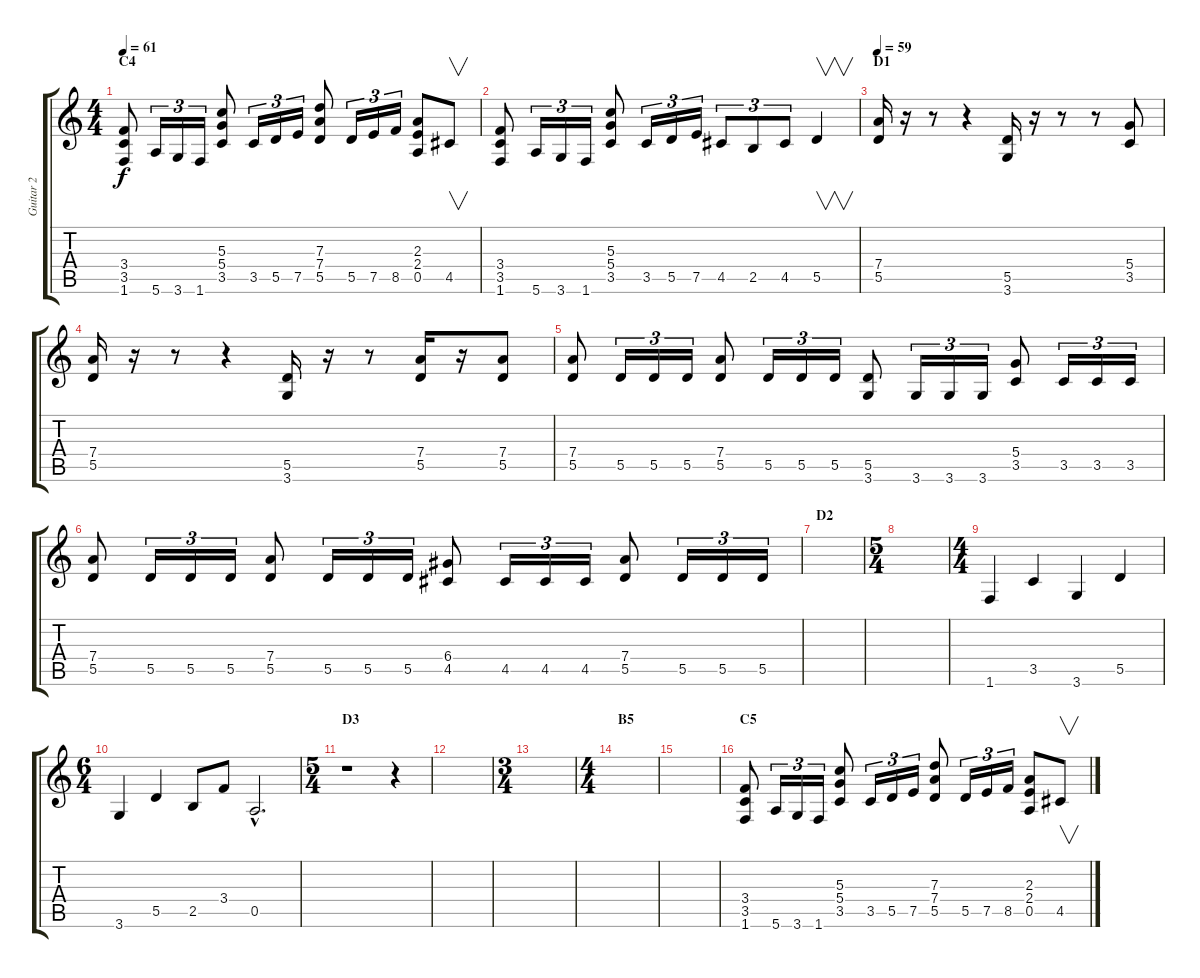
\track ("Guitar 2" "Guitar 2") {instrument overdrivenguitar}
\staff {score tabs}
\tuning (E4 B3 G3 D3 A2 E2) {hide}
\ts (4 4)
\section ("" "C4")
\tempo 61
\clef g2
\ks c
(3.4 3.5 1.6).8{dy f} 5.6.16{tu (3 2)} 3.6.16{tu (3 2)} 1.6.16{tu (3 2)} (5.3 5.4 3.5).8 3.5.16{tu (3 2)} 5.5.16{tu (3 2)} 7.5.16{tu (3 2)} (7.3 7.4 5.5).8 5.5.16{tu (3 2)} 7.5.16{tu (3 2)} 8.5.16{tu (3 2)} (2.3 2.4 0.5).8 4.5.8{v} |
(3.4 3.5 1.6).8 5.6.16{tu (3 2)} 3.6.16{tu (3 2)} 1.6.16{tu (3 2)} (5.3 5.4 3.5).8 3.5.16{tu (3 2)} 5.5.16{tu (3 2)} 7.5.16{tu (3 2)} 4.5.8{tu (3 2)} 2.5.8{tu (3 2)} 4.5.8{tu (3 2)} 5.5.4{v} |
\section ("" "D1")
\tempo 59
(7.4 5.5).16 r.16 r.8 r.4 (5.5 3.6).16 r.16 r.8 r.8 (5.4 3.5).8 |
(7.4 5.5).16 r.16 r.8 r.4 (5.5 3.6).16 r.16 r.8 (7.4 5.5).16 r.16 (7.4 5.5).8 |
(7.4 5.5).8 5.5.16{tu (3 2)} 5.5.16{tu (3 2)} 5.5.16{tu (3 2)} (7.4 5.5).8 5.5.16{tu (3 2)} 5.5.16{tu (3 2)} 5.5.16{tu (3 2)} (5.5 3.6).8 3.6.16{tu (3 2)} 3.6.16{tu (3 2)} 3.6.16{tu (3 2)} (5.4 3.5).8 3.5.16{tu (3 2)} 3.5.16{tu (3 2)} 3.5.16{tu (3 2)} |
(7.4 5.5).8 5.5.16{tu (3 2)} 5.5.16{tu (3 2)} 5.5.16{tu (3 2)} (7.4 5.5).8 5.5.16{tu (3 2)} 5.5.16{tu (3 2)} 5.5.16{tu (3 2)} (6.4 4.5).8 4.5.16{tu (3 2)} 4.5.16{tu (3 2)} 4.5.16{tu (3 2)} (7.4 5.5).8 5.5.16{tu (3 2)} 5.5.16{tu (3 2)} 5.5.16{tu (3 2)} |
\section ("" "D2")
|
\ts (5 4)
|
\ts (4 4)
1.6.4{volume 13} 3.5.4 3.6.4 5.5.4 |
\ts (6 4)
3.6.4 5.5.4 2.5.8 3.4.8 0.5{hac}.2{d volume 0} |
\ts (5 4)
\section ("" "D3")
r.1{volume 13} r.4 |
|
\ts (3 4)
|
\ts (4 4)
\section ("" "B5")
|
|
\section ("" "C5")
(3.4 3.5 1.6).8 5.6.16{tu (3 2)} 3.6.16{tu (3 2)} 1.6.16{tu (3 2)} (5.3 5.4 3.5).8 3.5.16{tu (3 2)} 5.5.16{tu (3 2)} 7.5.16{tu (3 2)} (7.3 7.4 5.5).8 5.5.16{tu (3 2)} 7.5.16{tu (3 2)} 8.5.16{tu (3 2)} (2.3 2.4 0.5).8 4.5.8{v}
